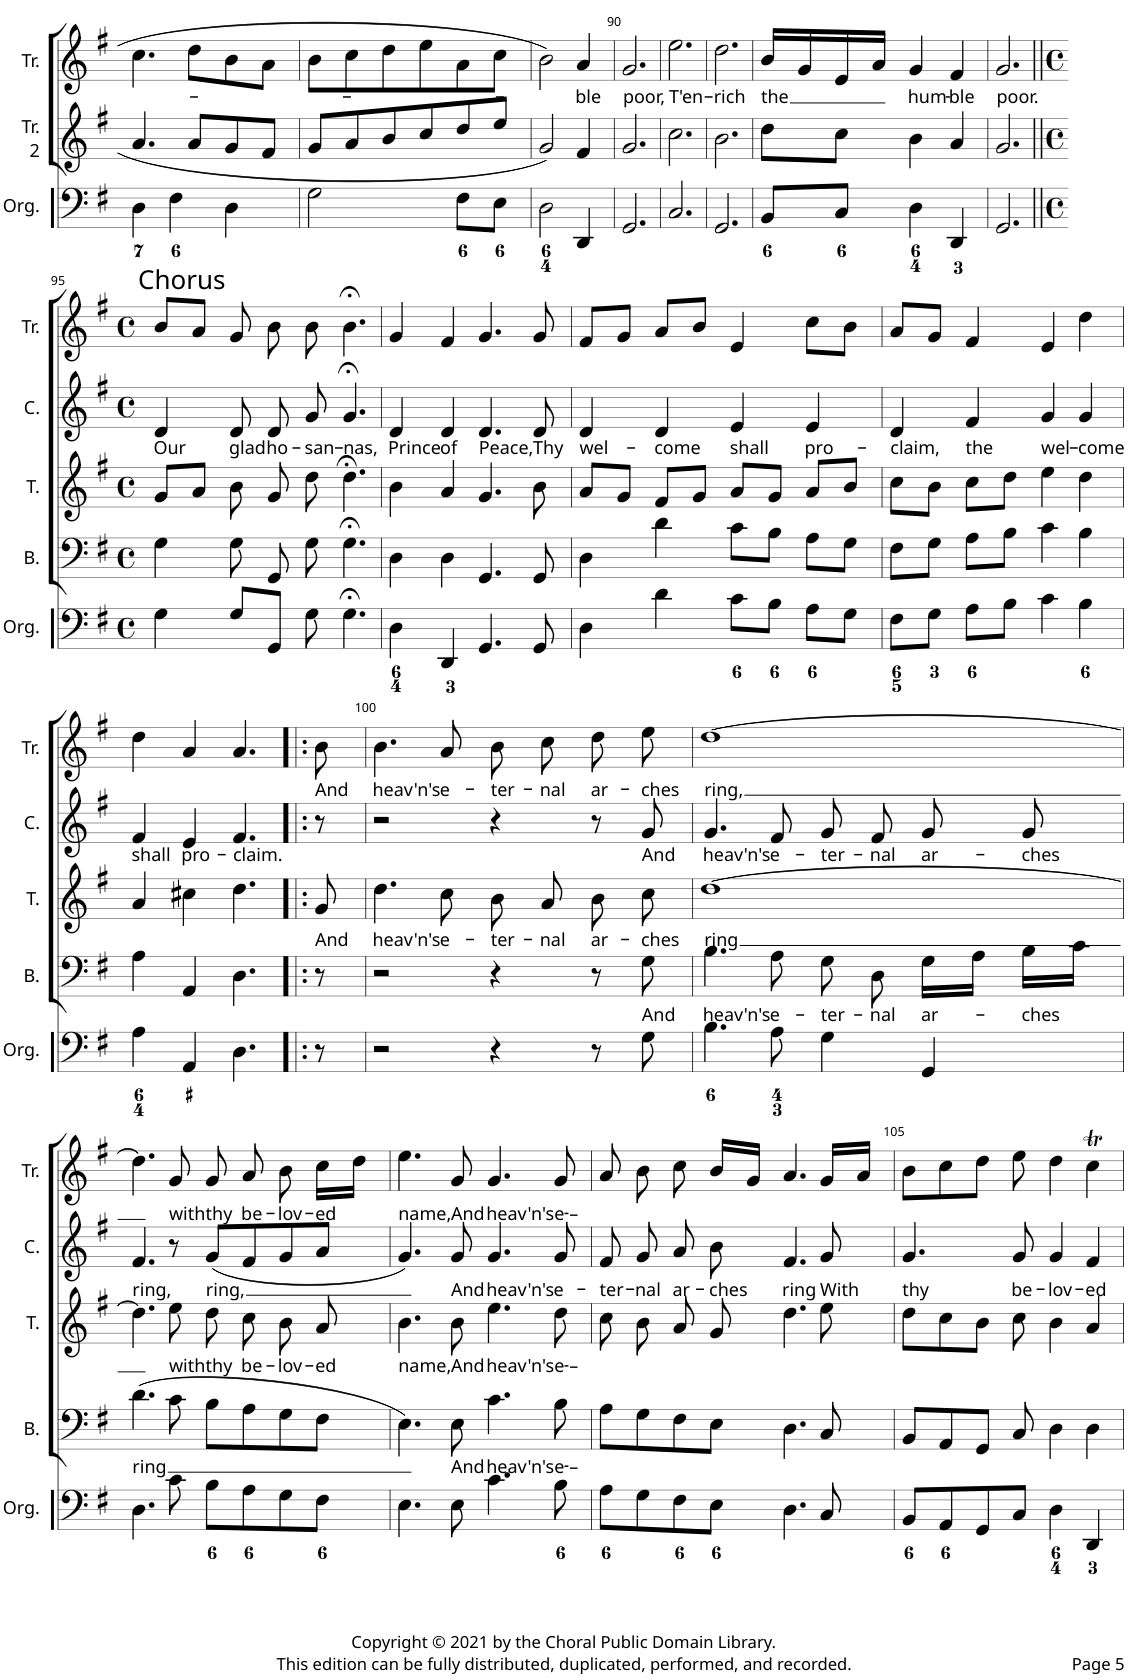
**kern	**kern	**text	**kern	**text	**kern	**text	**kern	**kern	**text
*part6	*part5	*part5	*part4	*part4	*part3	*part3	*part2	*part1	*part1
*staff6	*staff5	*staff5	*staff4	*staff4	*staff3	*staff3	*staff2	*staff1	*staff1
*I"Organ	*I"Bass	*	*I"T.	*	*I"C.	*	*I"Treble 2	*I"Treble	*
*I'Org.	*I'B.	*	*I'T.	*	*I'C.	*	*I'Tr. 2	*I'Tr.	*
!!LO:PB:g=z
*clefF4	*clefF4	*	*clefG2	*	*clefG2	*	*clefG2	*clefG2	*
*k[f#]	*k[f#]	*	*k[f#]	*	*k[f#]	*	*k[f#]	*k[f#]	*
*M3/4	*M3/4	*	*M3/4	*	*M3/4	*	*M3/4	*M3/4	*
=87	=87	=87	=87	=87	=87	=87	=87	=87	=87
4D\	2.r	.	2.r	.	2.r	.	4.a/	4.cc\	.
4F#\	.	.	.	.	.	.	.	.	.
.	.	.	.	.	.	.	8a/L	8dd\L	.
4D\	.	.	.	.	.	.	8g/	8b\	.
.	.	.	.	.	.	.	8f#/J	8a\J	.
=88	=88	=88	=88	=88	=88	=88	=88	=88	=88
2G\	2.r	.	2.r	.	2.r	.	8g/L	8b\L	.
.	.	.	.	.	.	.	8a/	8cc\	.
.	.	.	.	.	.	.	8b/	8dd\	.
.	.	.	.	.	.	.	8cc/	8ee\	.
8F#\L	.	.	.	.	.	.	8dd/	8a\	.
8E\J	.	.	.	.	.	.	8ee/J	8cc\J	.
=89	=89	=89	=89	=89	=89	=89	=89	=89	=89
2D\	2.r	.	2.r	.	2.r	.	2g/	2b\	.
!	!	!	!	!	!	!	!	!	!LO:LY:b
4DD/	.	.	.	.	.	.	4f#/	4a/	-ble
=90	=90	=90	=90	=90	=90	=90	=90	=90	=90
!	!	!	!	!	!	!	!	!	!LO:LY:b
2.GG/	2.r	.	2.r	.	2.r	.	2.g/	2.g/	poor,
=91	=91	=91	=91	=91	=91	=91	=91	=91	=91
!	!	!	!	!	!	!	!	!	!LO:LY:b
2.C/	2.r	.	2.r	.	2.r	.	2.cc\	2.ee\	T'en-
=92	=92	=92	=92	=92	=92	=92	=92	=92	=92
!	!	!	!	!	!	!	!	!	!LO:LY:b
2.GG/	2.r	.	2.r	.	2.r	.	2.b\	2.dd\	-rich
=93	=93	=93	=93	=93	=93	=93	=93	=93	=93
!	!	!	!	!	!	!	!	!	!LO:LY:b
8BB/L	2.r	.	2.r	.	2.r	.	8dd\L	16b/LL	the
.	.	.	.	.	.	.	.	16g/	.
8C/J	.	.	.	.	.	.	8cc\J	16e/	.
.	.	.	.	.	.	.	.	16a/JJ	.
!	!	!	!	!	!	!	!	!	!LO:LY:b
4D\	.	.	.	.	.	.	4b\	4g/	hum-
!	!	!	!	!	!	!	!	!	!LO:LY:b
4DD/	.	.	.	.	.	.	4a/	4f#/	-ble
=94	=94	=94	=94	=94	=94	=94	=94	=94	=94
!	!	!	!	!	!	!	!	!	!LO:LY:b
2.GG/	2.r	.	2.r	.	2.r	.	2.g/	2.g/	poor.
!!LO:LB:g=z
=95||	=95||	=95||	=95||	=95||	=95||	=95||	=95||	=95||	=95||
*M4/4	*M4/4	*	*M4/4	*	*M4/4	*	*M4/4	*M4/4	*
*met(c)	*met(c)	*	*met(c)	*	*met(c)	*	*met(c)	*met(c)	*
!	!	!	!	!	!	!	!	!LO:TX:a:t=Chorus	!
!	!	!	!	!	!	!LO:LY:b	!	!	!
4G\	4G\	.	8g/L	.	4d/	Our	1r	8b/L	.
.	.	.	8a/J	.	.	.	.	8a/J	.
!	!	!	!	!	!	!LO:LY:b	!	!	!
8G/L	8G\	.	8b\	.	8d/	glad	.	8g/	.
!	!	!	!	!	!	!LO:LY:b	!	!	!
8GG/J	8GG/	.	8g/	.	8d/	ho-	.	8b\	.
!	!	!	!	!	!	!LO:LY:b	!	!	!
8G\	8G\	.	8dd\	.	8g/	-san-	.	8b\	.
!	!	!	!	!	!	!LO:LY:b	!	!	!
4.G;<\	4.G;<\	.	4.dd;<\	.	4.g;</	-nas,	.	4.b;<\	.
=96	=96	=96	=96	=96	=96	=96	=96	=96	=96
!	!	!	!	!	!	!LO:LY:b	!	!	!
4D\	4D\	.	4b\	.	4d/	Prince	1r	4g/	.
!	!	!	!	!	!	!LO:LY:b	!	!	!
4DD/	4D\	.	4a/	.	4d/	of	.	4f#/	.
!	!	!	!	!	!	!LO:LY:b	!	!	!
4.GG/	4.GG/	.	4.g/	.	4.d/	Peace,	.	4.g/	.
!	!	!	!	!	!	!LO:LY:b	!	!	!
8GG/	8GG/	.	8b\	.	8d/	Thy	.	8g/	.
=97	=97	=97	=97	=97	=97	=97	=97	=97	=97
!	!	!	!	!	!	!LO:LY:b	!	!	!
4D\	4D\	.	8a/L	.	4d/	wel-	1r	8f#/L	.
.	.	.	8g/J	.	.	.	.	8g/J	.
!	!	!	!	!	!	!LO:LY:b	!	!	!
4d\	4d\	.	8f#/L	.	4d/	-come	.	8a/L	.
.	.	.	8g/J	.	.	.	.	8b/J	.
!	!	!	!	!	!	!LO:LY:b	!	!	!
8c\L	8c\L	.	8a/L	.	4e/	shall	.	4e/	.
8B\J	8B\J	.	8g/J	.	.	.	.	.	.
!	!	!	!	!	!	!LO:LY:b	!	!	!
8A\L	8A\L	.	8a/L	.	4e/	pro-	.	8cc\L	.
8G\J	8G\J	.	8b/J	.	.	.	.	8b\J	.
=98	=98	=98	=98	=98	=98	=98	=98	=98	=98
!	!	!	!	!	!	!LO:LY:b	!	!	!
8F#\L	8F#\L	.	8cc\L	.	4d/	-claim,	1r	8a/L	.
8G\J	8G\J	.	8b\J	.	.	.	.	8g/J	.
!	!	!	!	!	!	!LO:LY:b	!	!	!
8A\L	8A\L	.	8cc\L	.	4f#/	the	.	4f#/	.
8B\J	8B\J	.	8dd\J	.	.	.	.	.	.
!	!	!	!	!	!	!LO:LY:b	!	!	!
4c\	4c\	.	4ee\	.	4g/	wel-	.	4e/	.
!	!	!	!	!	!	!LO:LY:b	!	!	!
4B\	4B\	.	4dd\	.	4g/	-come	.	4dd\	.
!!LO:LB:g=z
=99	=99	=99	=99	=99	=99	=99	=99	=99	=99
!	!	!	!	!	!	!LO:LY:b	!	!	!
4A\	4A\	.	4a/	.	4f#/	shall	2r	4dd\	.
!	!	!	!	!	!	!LO:LY:b	!	!	!
4AA/	4AA/	.	4cc#X\	.	4e/	pro-	.	4a/	.
!	!	!	!	!	!	!LO:LY:b	!	!	!
4.D\	4.D\	.	4.dd\	.	4.f#/	-claim.	4r	4.a/	.
.	.	.	.	.	.	.	8r	.	.
=99!|:	=99!|:	=99!|:	=99!|:	=99!|:	=99!|:	=99!|:	=99!|:	=99!|:	=99!|:
!	!	!	!	!LO:LY:b	!	!	!	!	!LO:LY:b
8r	8r	.	8g/	And	8r	.	8r	8b\	And
=100	=100	=100	=100	=100	=100	=100	=100	=100	=100
!	!	!	!	!LO:LY:b	!	!	!	!	!LO:LY:b
2r	2r	.	4.dd\	heav'n's	2r	.	1r	4.b\	heav'n's
!	!	!	!	!LO:LY:b	!	!	!	!	!LO:LY:b
.	.	.	8cc\	e-	.	.	.	8a/	e-
!	!	!	!	!LO:LY:b	!	!	!	!	!LO:LY:b
4r	4r	.	8b\	-ter-	4r	.	.	8b\	-ter-
!	!	!	!	!LO:LY:b	!	!	!	!	!LO:LY:b
.	.	.	8a/	-nal	.	.	.	8cc\	-nal
!	!	!	!	!LO:LY:b	!	!	!	!	!LO:LY:b
8r	8r	.	8b\	ar-	8r	.	.	8dd\	ar-
!	!	!LO:LY:b	!	!LO:LY:b	!	!LO:LY:b	!	!	!LO:LY:b
8G\	8G\	And	8cc\	-ches	8g/	And	.	8ee\	-ches
=101	=101	=101	=101	=101	=101	=101	=101	=101	=101
!	!	!LO:LY:b	!	!LO:LY:b	!	!LO:LY:b	!	!	!LO:LY:b
4.B\	4.B\	heav'n's	[1dd	ring	4.g/	heav'n's	1r	[1dd	ring,
!	!	!LO:LY:b	!	!	!	!LO:LY:b	!	!	!
8A\	8A\	e-	.	.	8f#/	e-	.	.	.
!	!	!LO:LY:b	!	!	!	!LO:LY:b	!	!	!
4G\	8G\	-ter-	.	.	8g/	-ter-	.	.	.
!	!	!LO:LY:b	!	!	!	!LO:LY:b	!	!	!
.	8D\	-nal	.	.	8f#/	-nal	.	.	.
!	!	!LO:LY:b	!	!	!	!LO:LY:b	!	!	!
4GG/	16G\LL	ar-	.	.	8g/	ar-	.	.	.
.	16A\JJ	.	.	.	.	.	.	.	.
!	!	!LO:LY:b	!	!	!	!LO:LY:b	!	!	!
.	16B\LL	-ches	.	.	8g/	-ches	.	.	.
.	16c\JJ	.	.	.	.	.	.	.	.
!!LO:LB:g=z
=102	=102	=102	=102	=102	=102	=102	=102	=102	=102
!	!	!LO:LY:b	!	!	!	!LO:LY:b	!	!	!
4.D\	(4.d\	ring	4.dd\]	.	4.f#/	ring,	1r	4.dd\]	.
!	!	!	!	!LO:LY:b	!	!	!	!	!LO:LY:b
8c\	8c\	.	8ee\	with	8r	.	.	8g/	with
!	!	!	!	!LO:LY:b	!	!LO:LY:b	!	!	!LO:LY:b
8B\L	8B\L	.	8dd\	thy	(8g/L	ring,	.	8g/	thy
!	!	!	!	!LO:LY:b	!	!	!	!	!LO:LY:b
8A\	8A\	.	8cc\	be-	8f#/	.	.	8a/	be-
!	!	!	!	!LO:LY:b	!	!	!	!	!LO:LY:b
8G\	8G\	.	8b\	-lov-	8g/	.	.	8b\	-lov-
!	!	!	!	!LO:LY:b	!	!	!	!	!LO:LY:b
8F#\J	8F#\J	.	8a/	-ed	8a/J	.	.	16cc\LL	-ed
.	.	.	.	.	.	.	.	16dd\JJ	.
=103	=103	=103	=103	=103	=103	=103	=103	=103	=103
!	!	!	!	!LO:LY:b	!	!	!	!	!LO:LY:b
4.E\	4.E\)	.	4.b\	name,	4.g/)	.	1r	4.ee\	name,
!	!	!LO:LY:b	!	!LO:LY:b	!	!LO:LY:b	!	!	!LO:LY:b
8E\	8E\	And	8b\	And	8g/	And	.	8g/	And
!	!	!LO:LY:b	!	!LO:LY:b	!	!LO:LY:b	!	!	!LO:LY:b
4.c\	4.c\	heav'n's	4.ee\	heav'n's	4.g/	heav'n's	.	4.g/	heav'n's
!	!	!LO:LY:b	!	!LO:LY:b	!	!LO:LY:b	!	!	!LO:LY:b
8B\	8B\	e –-	8dd\	e –-	8g/	e-	.	8g/	e –-
=104	=104	=104	=104	=104	=104	=104	=104	=104	=104
!	!	!	!	!	!	!LO:LY:b	!	!	!
8A\L	8A\L	.	8cc\	.	8f#/	-ter-	1r	8a/	.
!	!	!	!	!	!	!LO:LY:b	!	!	!
8G\	8G\	.	8b\	.	8g/	-nal	.	8b\	.
!	!	!	!	!	!	!LO:LY:b	!	!	!
8F#\	8F#\	.	8a/	.	8a/	ar-	.	8cc\	.
!	!	!	!	!	!	!LO:LY:b	!	!	!
8E\J	8E\J	.	8g/	.	8b\	-ches	.	16b/LL	.
.	.	.	.	.	.	.	.	16g/JJ	.
!	!	!	!	!	!	!LO:LY:b	!	!	!
4.D\	4.D\	.	4.dd\	.	4.f#/	ring	.	4.a/	.
!	!	!	!	!	!	!LO:LY:b	!	!	!
8C/	8C/	.	8ee\	.	8g/	With	.	16g/LL	.
.	.	.	.	.	.	.	.	16a/JJ	.
=105	=105	=105	=105	=105	=105	=105	=105	=105	=105
!	!	!	!	!	!	!LO:LY:b	!	!	!
8BB/L	8BB/L	.	8dd\L	.	4.g/	thy	1r	8b\L	.
8AA/	8AA/	.	8cc\	.	.	.	.	8cc\	.
8GG/	8GG/J	.	8b\J	.	.	.	.	8dd\J	.
!	!	!	!	!	!	!LO:LY:b	!	!	!
8C/J	8C/	.	8cc\	.	8g/	be-	.	8ee\	.
!	!	!	!	!	!	!LO:LY:b	!	!	!
4D\	4D\	.	4b\	.	4g/	-lov-	.	4dd\	.
!	!	!	!	!	!	!LO:LY:b	!	!	!
4DD/	4D\	.	4a/	.	4f#/	-ed	.	4ccT\	.
=	=	=	=	=	=	=	=	=	=
*-	*-	*-	*-	*-	*-	*-	*-	*-	*-
